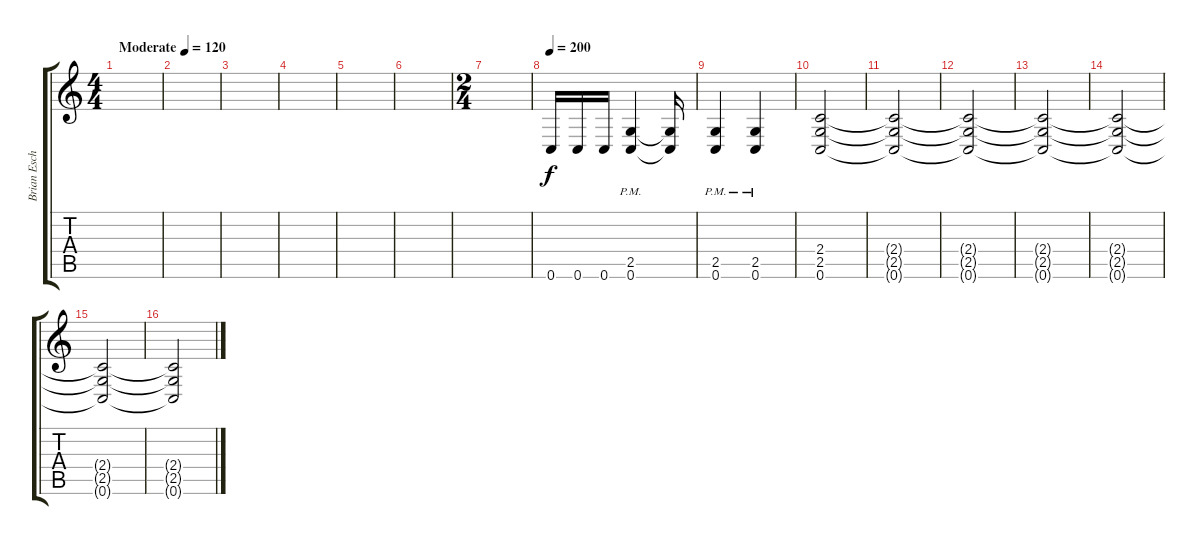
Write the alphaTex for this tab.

\track ("Brian Eschbach rhythm" "Brian Esch") {instrument distortionguitar}
\staff {score tabs}
\tuning (C4 G3 Eb3 Bb2 F2 C2) {hide}
\ts (4 4)
\section ("" "")
\tempo (120 "Moderate")
\clef g2
\ks c
|
|
|
|
|
|
\ts (2 4)
|
\tempo 200
0.6.16 0.6.16 0.6.16 (2.5{pm} 0.6).4 (2.5{t} 0.6{t}).16 |
(2.5{pm} 0.6).4 (2.5{pm} 0.6).4 |
(2.4 2.5 0.6).2 |
(2.4{t} 2.5{t} 0.6{t}).2 |
(2.4{t} 2.5{t} 0.6{t}).2 |
(2.4{t} 2.5{t} 0.6{t}).2 |
(2.4{t} 2.5{t} 0.6{t}).2 |
(2.4{t} 2.5{t} 0.6{t}).2 |
(2.4{t} 2.5{t} 0.6{t}).2
